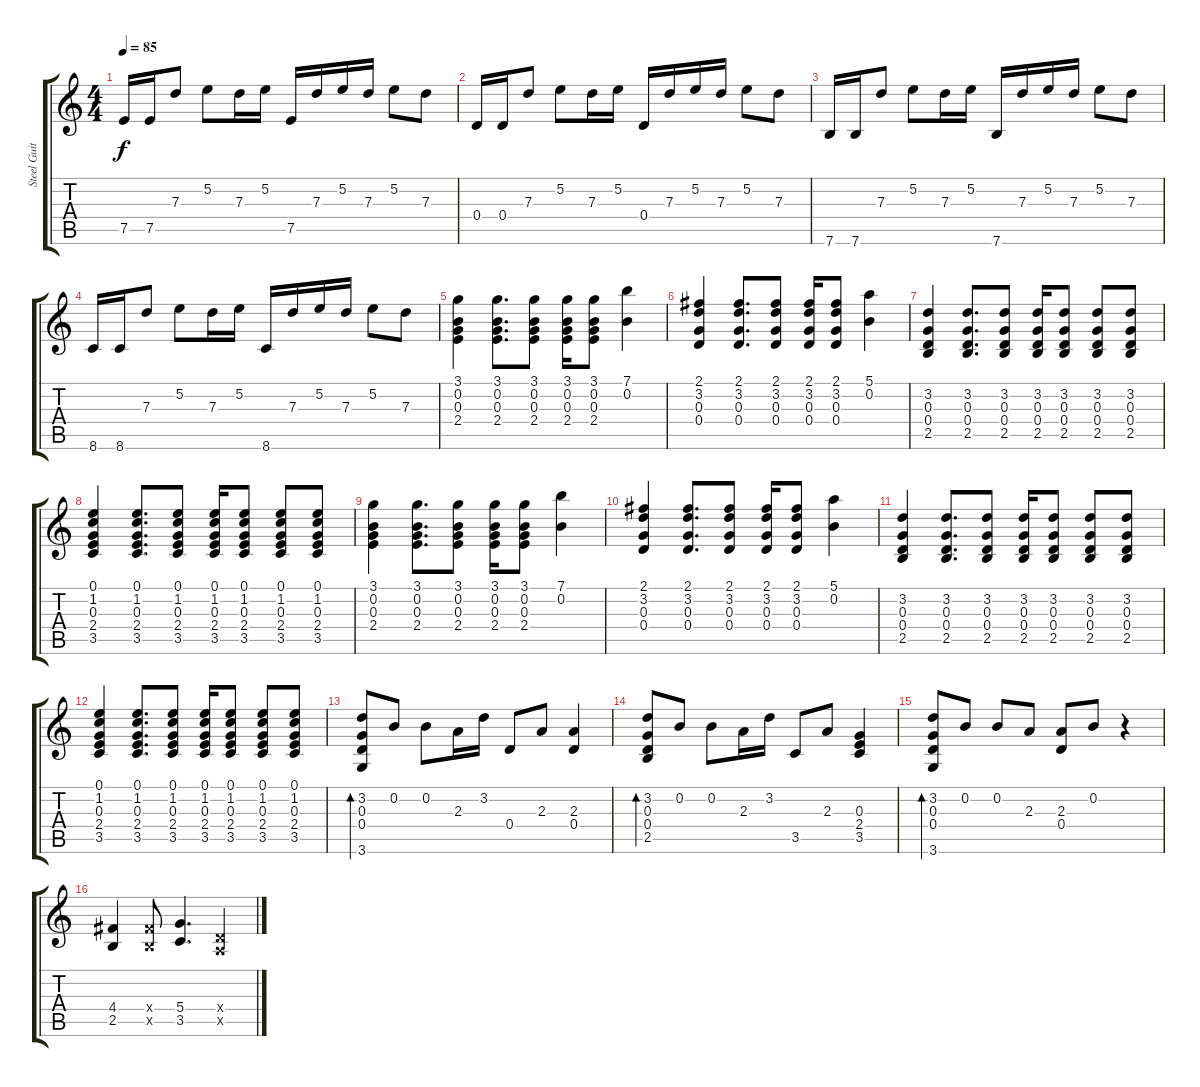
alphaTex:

\track ("Steel Guitar" "Steel Guit") {instrument acousticguitarsteel}
\staff {score tabs}
\tuning (E4 B3 G3 D3 A2 E2) {hide}
\ts (4 4)
\tempo 85
\clef g2
\ks c
7.5.16{dy f} 7.5.16 7.3.8 5.2.8 7.3.16 5.2.16 7.5.16 7.3.16 5.2.16 7.3.16 5.2.8 7.3.8 |
0.4.16 0.4.16 7.3.8 5.2.8 7.3.16 5.2.16 0.4.16 7.3.16 5.2.16 7.3.16 5.2.8 7.3.8 |
7.6.16 7.6.16 7.3.8 5.2.8 7.3.16 5.2.16 7.6.16 7.3.16 5.2.16 7.3.16 5.2.8 7.3.8 |
8.6.16 8.6.16 7.3.8 5.2.8 7.3.16 5.2.16 8.6.16 7.3.16 5.2.16 7.3.16 5.2.8 7.3.8 |
(3.1 0.2 0.3 2.4).4 (3.1 0.2 0.3 2.4).8{d} (3.1 0.2 0.3 2.4).8 (3.1 0.2 0.3 2.4).16 (3.1 0.2 0.3 2.4).8 (7.1 0.2).4 |
(2.1 3.2 0.3 0.4).4 (2.1 3.2 0.3 0.4).8{d} (2.1 3.2 0.3 0.4).8 (2.1 3.2 0.3 0.4).16 (2.1 3.2 0.3 0.4).8 (5.1 0.2).4 |
(3.2 0.3 0.4 2.5).4 (3.2 0.3 0.4 2.5).8{d} (3.2 0.3 0.4 2.5).8 (3.2 0.3 0.4 2.5).16 (3.2 0.3 0.4 2.5).8 (3.2 0.3 0.4 2.5).8 (3.2 0.3 0.4 2.5).8 |
(0.1 1.2 0.3 2.4 3.5).4 (0.1 1.2 0.3 2.4 3.5).8{d} (0.1 1.2 0.3 2.4 3.5).8 (0.1 1.2 0.3 2.4 3.5).16 (0.1 1.2 0.3 2.4 3.5).8 (0.1 1.2 0.3 2.4 3.5).8 (0.1 1.2 0.3 2.4 3.5).8 |
(3.1 0.2 0.3 2.4).4 (3.1 0.2 0.3 2.4).8{d} (3.1 0.2 0.3 2.4).8 (3.1 0.2 0.3 2.4).16 (3.1 0.2 0.3 2.4).8 (7.1 0.2).4 |
(2.1 3.2 0.3 0.4).4 (2.1 3.2 0.3 0.4).8{d} (2.1 3.2 0.3 0.4).8 (2.1 3.2 0.3 0.4).16 (2.1 3.2 0.3 0.4).8 (5.1 0.2).4 |
(3.2 0.3 0.4 2.5).4 (3.2 0.3 0.4 2.5).8{d} (3.2 0.3 0.4 2.5).8 (3.2 0.3 0.4 2.5).16 (3.2 0.3 0.4 2.5).8 (3.2 0.3 0.4 2.5).8 (3.2 0.3 0.4 2.5).8 |
(0.1 1.2 0.3 2.4 3.5).4 (0.1 1.2 0.3 2.4 3.5).8{d} (0.1 1.2 0.3 2.4 3.5).8 (0.1 1.2 0.3 2.4 3.5).16 (0.1 1.2 0.3 2.4 3.5).8 (0.1 1.2 0.3 2.4 3.5).8 (0.1 1.2 0.3 2.4 3.5).8 |
(3.2 0.3 0.4 3.6).8{bd 60} 0.2.8 0.2.8 2.3.16 3.2.16 0.4.8 2.3.8 (2.3 0.4).4 |
(3.2 0.3 0.4 2.5).8{bd 60} 0.2.8 0.2.8 2.3.16 3.2.16 3.5.8 2.3.8 (0.3 2.4 3.5).4 |
(3.2 0.3 0.4 3.6).8{bd 60} 0.2.8 0.2.8 2.3.8 (2.3 0.4).8 0.2.8 r.4 |
(4.4 2.5).4 (4.4{x} 2.5{x}).8 (5.4 3.5).4{d} (0.4{x} 0.5{x}).4
